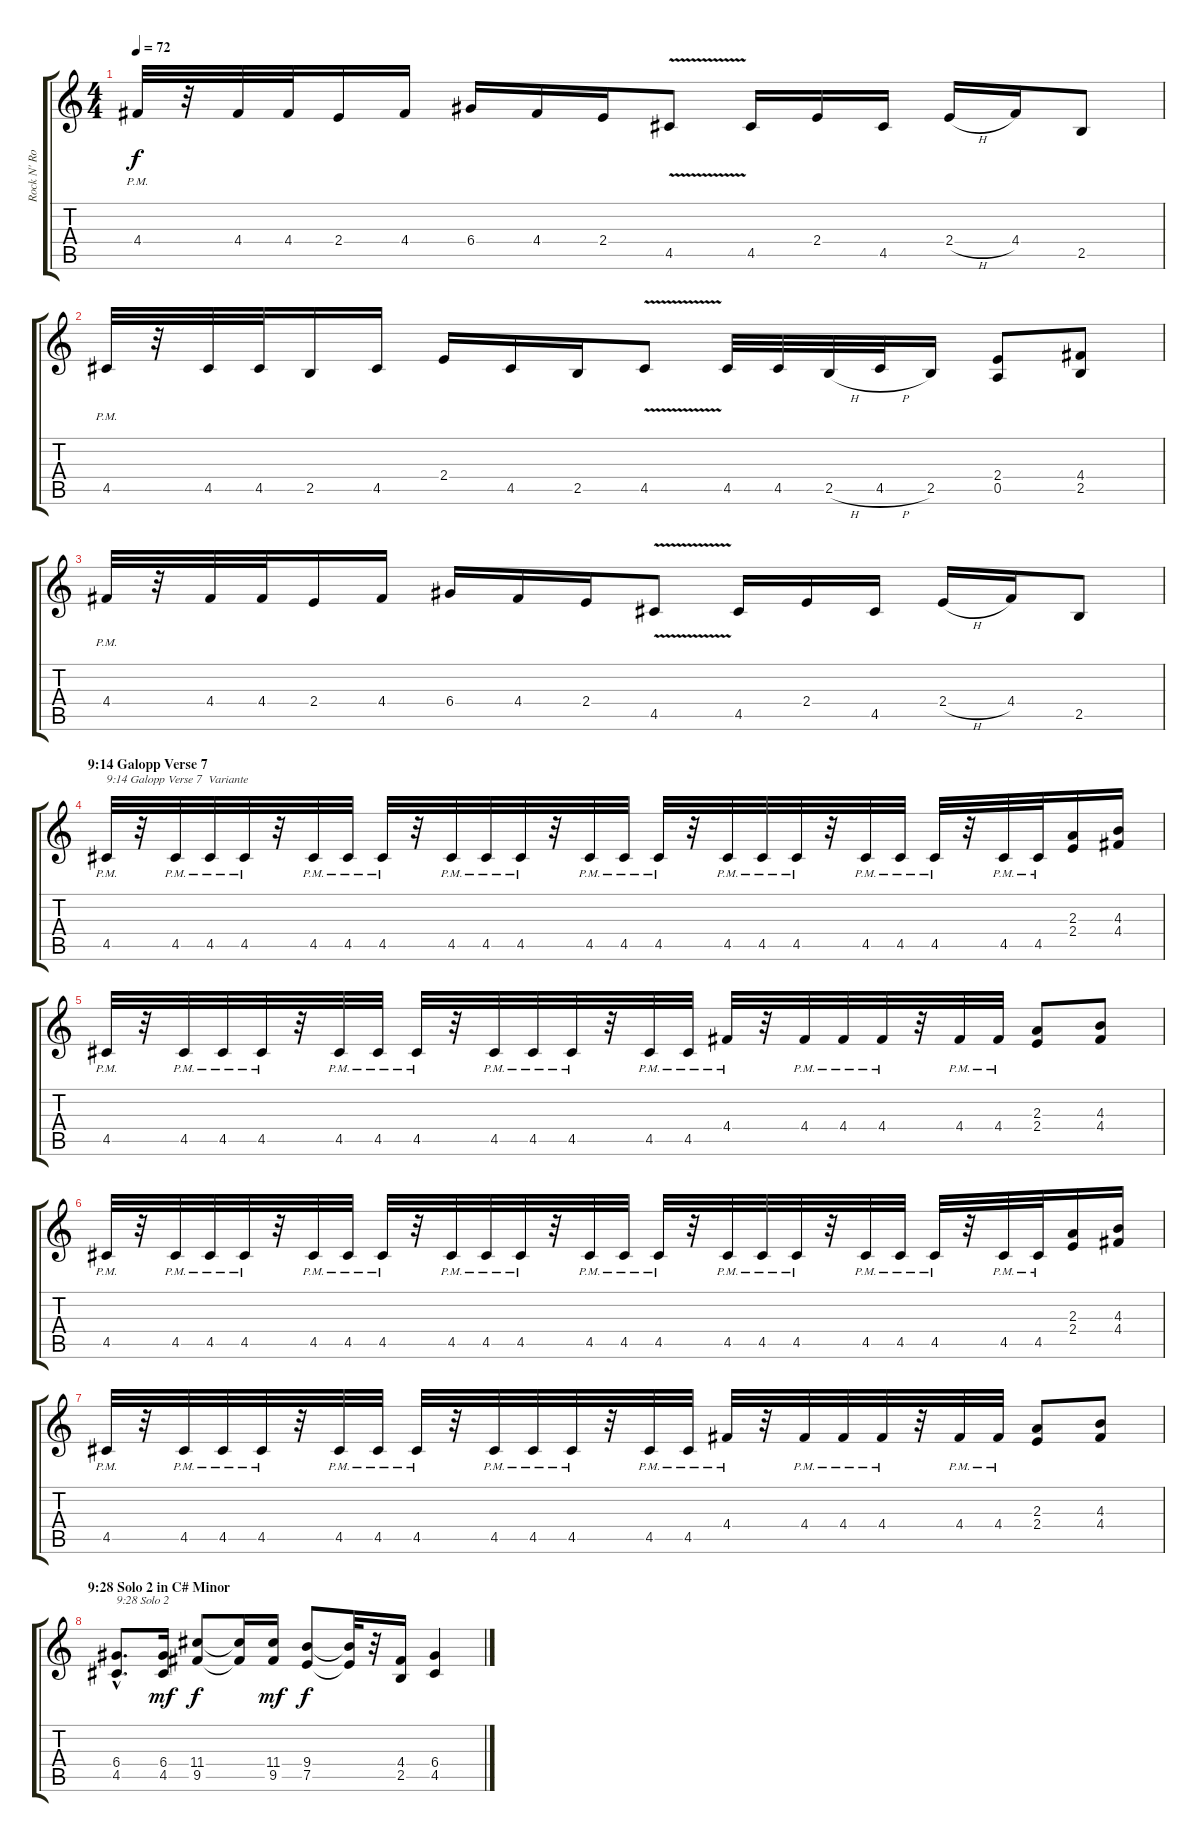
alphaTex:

\track ("Rock N' Rolf (left)" "Rock N' Ro") {instrument distortionguitar}
\staff {score tabs}
\tuning (E4 B3 G3 D3 A2 E2) {hide}
\ts (4 4)
\tempo 72
\clef g2
\ks c
4.4{pm}.32{dy f} r.32 4.4.32 4.4.32 2.4.16 4.4.16 6.4.16 4.4.16 2.4.16 4.5{v}.8 4.5.16 2.4.16 4.5.16 2.4{h}.16 4.4.16 2.5.8 |
4.5{pm}.32 r.32 4.5.32 4.5.32 2.5.16 4.5.16 2.4.16 4.5.16 2.5.16 4.5{v}.8 4.5.32 4.5.32 2.5{h}.32 4.5{h}.32 2.5.16 (2.4 0.5).8 (4.4 2.5).8 |
4.4{pm}.32 r.32 4.4.32 4.4.32 2.4.16 4.4.16 6.4.16 4.4.16 2.4.16 4.5{v}.8 4.5.16 2.4.16 4.5.16 2.4{h}.16 4.4.16 2.5.8 |
\section ("" "9:14 Galopp Verse 7")
4.5{pm}.32{txt "9:14 Galopp Verse 7  Variante"} r.32 4.5{pm}.32 4.5{pm}.32 4.5{pm}.32 r.32 4.5{pm}.32 4.5{pm}.32 4.5{pm}.32 r.32 4.5{pm}.32 4.5{pm}.32 4.5{pm}.32 r.32 4.5{pm}.32 4.5{pm}.32 4.5{pm}.32 r.32 4.5{pm}.32 4.5{pm}.32 4.5{pm}.32 r.32 4.5{pm}.32 4.5{pm}.32 4.5{pm}.32 r.32 4.5{pm}.32 4.5{pm}.32 (2.3 2.4).16 (4.3 4.4).16 |
4.5{pm}.32 r.32 4.5{pm}.32 4.5{pm}.32 4.5{pm}.32 r.32 4.5{pm}.32 4.5{pm}.32 4.5{pm}.32 r.32 4.5{pm}.32 4.5{pm}.32 4.5{pm}.32 r.32 4.5{pm}.32 4.5{pm}.32 4.4{pm}.32 r.32 4.4{pm}.32 4.4{pm}.32 4.4{pm}.32 r.32 4.4{pm}.32 4.4{pm}.32 (2.3 2.4).8 (4.3 4.4).8 |
4.5{pm}.32 r.32 4.5{pm}.32 4.5{pm}.32 4.5{pm}.32 r.32 4.5{pm}.32 4.5{pm}.32 4.5{pm}.32 r.32 4.5{pm}.32 4.5{pm}.32 4.5{pm}.32 r.32 4.5{pm}.32 4.5{pm}.32 4.5{pm}.32 r.32 4.5{pm}.32 4.5{pm}.32 4.5{pm}.32 r.32 4.5{pm}.32 4.5{pm}.32 4.5{pm}.32 r.32 4.5{pm}.32 4.5{pm}.32 (2.3 2.4).16 (4.3 4.4).16 |
4.5{pm}.32 r.32 4.5{pm}.32 4.5{pm}.32 4.5{pm}.32 r.32 4.5{pm}.32 4.5{pm}.32 4.5{pm}.32 r.32 4.5{pm}.32 4.5{pm}.32 4.5{pm}.32 r.32 4.5{pm}.32 4.5{pm}.32 4.4{pm}.32 r.32 4.4{pm}.32 4.4{pm}.32 4.4{pm}.32 r.32 4.4{pm}.32 4.4{pm}.32 (2.3 2.4).8 (4.3 4.4).8 |
\section ("" "9:28 Solo 2 in C# Minor")
(6.4{hac} 4.5{hac}).8{d txt "9:28 Solo 2"} (6.4 4.5).16{dy mf} (11.4 9.5).8{dy f} (11.4{t} 9.5{t}).16 (11.4 9.5).16{dy mf} (9.4 7.5).8{dy f} (9.4{t} 7.5{t}).32 r.32 (4.4 2.5).16 (6.4 4.5).4
